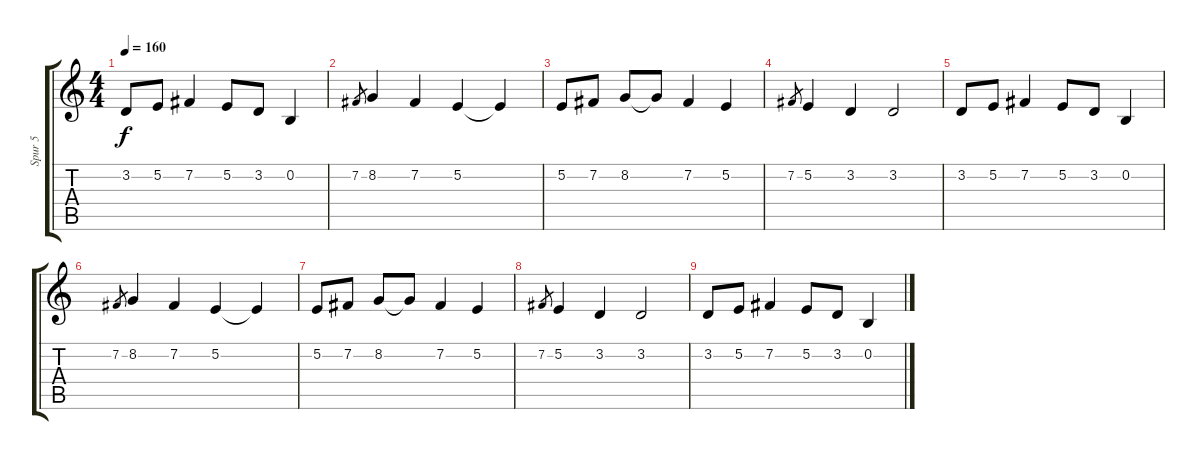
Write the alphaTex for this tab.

\track ("Spur 5" "Spur 5") {instrument flute}
\staff {score tabs}
\tuning (E4 B3 G3 D3 A2 E2) {hide}
\ts (4 4)
\tempo 160
\clef g2
\ks c
3.2.8{dy f} 5.2.8 7.2.4 5.2.8 3.2.8 0.2.4 |
7.2.8{gr} 8.2.4 7.2.4 5.2.4 5.2{t}.4 |
5.2.8 7.2.8 8.2.8 8.2{t}.8 7.2.4 5.2.4 |
7.2.8{gr} 5.2.4 3.2.4 3.2.2 |
3.2.8 5.2.8 7.2.4 5.2.8 3.2.8 0.2.4 |
7.2.8{gr} 8.2.4 7.2.4 5.2.4 5.2{t}.4 |
5.2.8 7.2.8 8.2.8 8.2{t}.8 7.2.4 5.2.4 |
7.2.8{gr} 5.2.4 3.2.4 3.2.2 |
3.2.8 5.2.8 7.2.4 5.2.8 3.2.8 0.2.4
